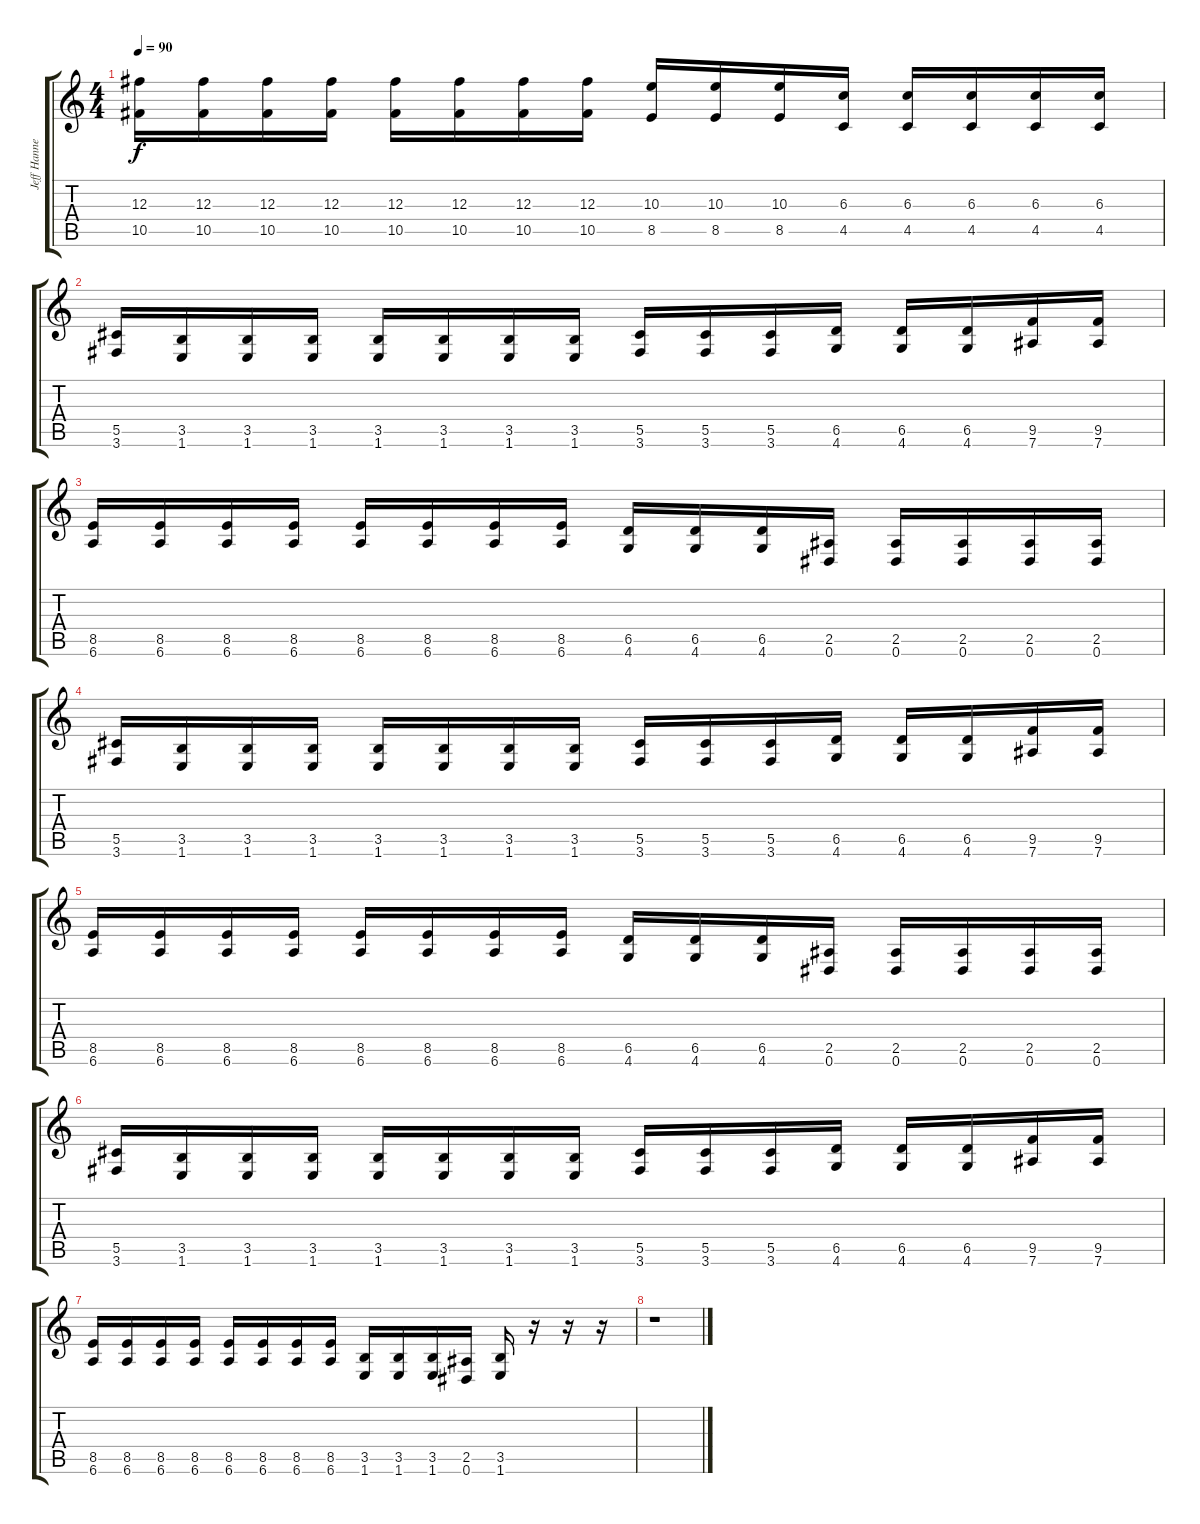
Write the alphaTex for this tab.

\track ("Jeff Hanneman" "Jeff Hanne") {instrument overdrivenguitar}
\staff {score tabs}
\tuning (Eb4 Bb3 Gb3 Db3 Ab2 Eb2) {hide}
\ts (4 4)
\tempo 90
\clef g2
\ks c
(12.3 10.5).16{dy f} (12.3 10.5).16 (12.3 10.5).16 (12.3 10.5).16 (12.3 10.5).16 (12.3 10.5).16 (12.3 10.5).16 (12.3 10.5).16 (10.3 8.5).16 (10.3 8.5).16 (10.3 8.5).16 (6.3 4.5).16 (6.3 4.5).16 (6.3 4.5).16 (6.3 4.5).16 (6.3 4.5).16 |
(5.5 3.6).16 (3.5 1.6).16 (3.5 1.6).16 (3.5 1.6).16 (3.5 1.6).16 (3.5 1.6).16 (3.5 1.6).16 (3.5 1.6).16 (5.5 3.6).16 (5.5 3.6).16 (5.5 3.6).16 (6.5 4.6).16 (6.5 4.6).16 (6.5 4.6).16 (9.5 7.6).16 (9.5 7.6).16 |
(8.5 6.6).16 (8.5 6.6).16 (8.5 6.6).16 (8.5 6.6).16 (8.5 6.6).16 (8.5 6.6).16 (8.5 6.6).16 (8.5 6.6).16 (6.5 4.6).16 (6.5 4.6).16 (6.5 4.6).16 (2.5 0.6).16 (2.5 0.6).16 (2.5 0.6).16 (2.5 0.6).16 (2.5 0.6).16 |
(5.5 3.6).16 (3.5 1.6).16 (3.5 1.6).16 (3.5 1.6).16 (3.5 1.6).16 (3.5 1.6).16 (3.5 1.6).16 (3.5 1.6).16 (5.5 3.6).16 (5.5 3.6).16 (5.5 3.6).16 (6.5 4.6).16 (6.5 4.6).16 (6.5 4.6).16 (9.5 7.6).16 (9.5 7.6).16 |
(8.5 6.6).16 (8.5 6.6).16 (8.5 6.6).16 (8.5 6.6).16 (8.5 6.6).16 (8.5 6.6).16 (8.5 6.6).16 (8.5 6.6).16 (6.5 4.6).16 (6.5 4.6).16 (6.5 4.6).16 (2.5 0.6).16 (2.5 0.6).16 (2.5 0.6).16 (2.5 0.6).16 (2.5 0.6).16 |
(5.5 3.6).16 (3.5 1.6).16 (3.5 1.6).16 (3.5 1.6).16 (3.5 1.6).16 (3.5 1.6).16 (3.5 1.6).16 (3.5 1.6).16 (5.5 3.6).16 (5.5 3.6).16 (5.5 3.6).16 (6.5 4.6).16 (6.5 4.6).16 (6.5 4.6).16 (9.5 7.6).16 (9.5 7.6).16 |
(8.5 6.6).16 (8.5 6.6).16 (8.5 6.6).16 (8.5 6.6).16 (8.5 6.6).16 (8.5 6.6).16 (8.5 6.6).16 (8.5 6.6).16 (3.5 1.6).16 (3.5 1.6).16 (3.5 1.6).16 (2.5 0.6).16 (3.5 1.6).16 r.16 r.16 r.16 |
r.1
